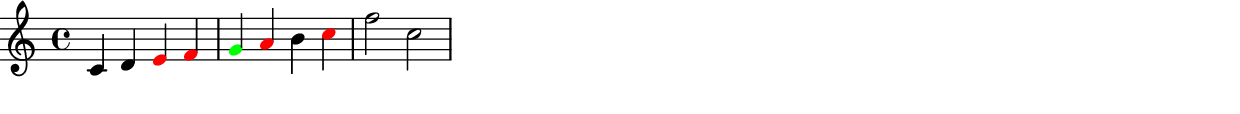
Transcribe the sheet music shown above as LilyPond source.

%% Generated by lilypond-book
%% Options: [exampleindent=10.16\mm,indent=0\mm,line-width=160\mm,paper-height=845.047\pt,paper-width=597.508\pt,papersize='(cons (* 597.508 pt) (* 845.047 pt)),quote]
\include "lilypond-book-preamble.ly"


% ****************************************************************
% Start cut-&-pastable-section
% ****************************************************************

#(ly:set-option 'eps-box-padding 3.000000)



\paper {
  #(set-paper-size '(cons (* 597.508 pt) (* 845.047 pt)))
  indent = 0\mm
  line-width = 160\mm
  % offset the left padding, also add 1mm as lilypond creates cropped
  % images with a little space on the right
  line-width = #(- line-width (* mm  3.000000) (* mm 1))
  line-width = 160\mm - 2.0 * 10.16\mm
  % offset the left padding, also add 1mm as lilypond creates cropped
  % images with a little space on the right
  line-width = #(- line-width (* mm  3.000000) (* mm 1))
}

\layout {
  
}




% ****************************************************************
% ly snippet:
% ****************************************************************
\sourcefileline 324
\relative {
  c'4 d
  \override NoteHead.color = #red
  e4 f |
  \once \override NoteHead.color = #green
  g4 a
  \once \revert NoteHead.color
  b c |
  \revert NoteHead.color
  f2 c |
}


% ****************************************************************
% end ly snippet
% ****************************************************************
